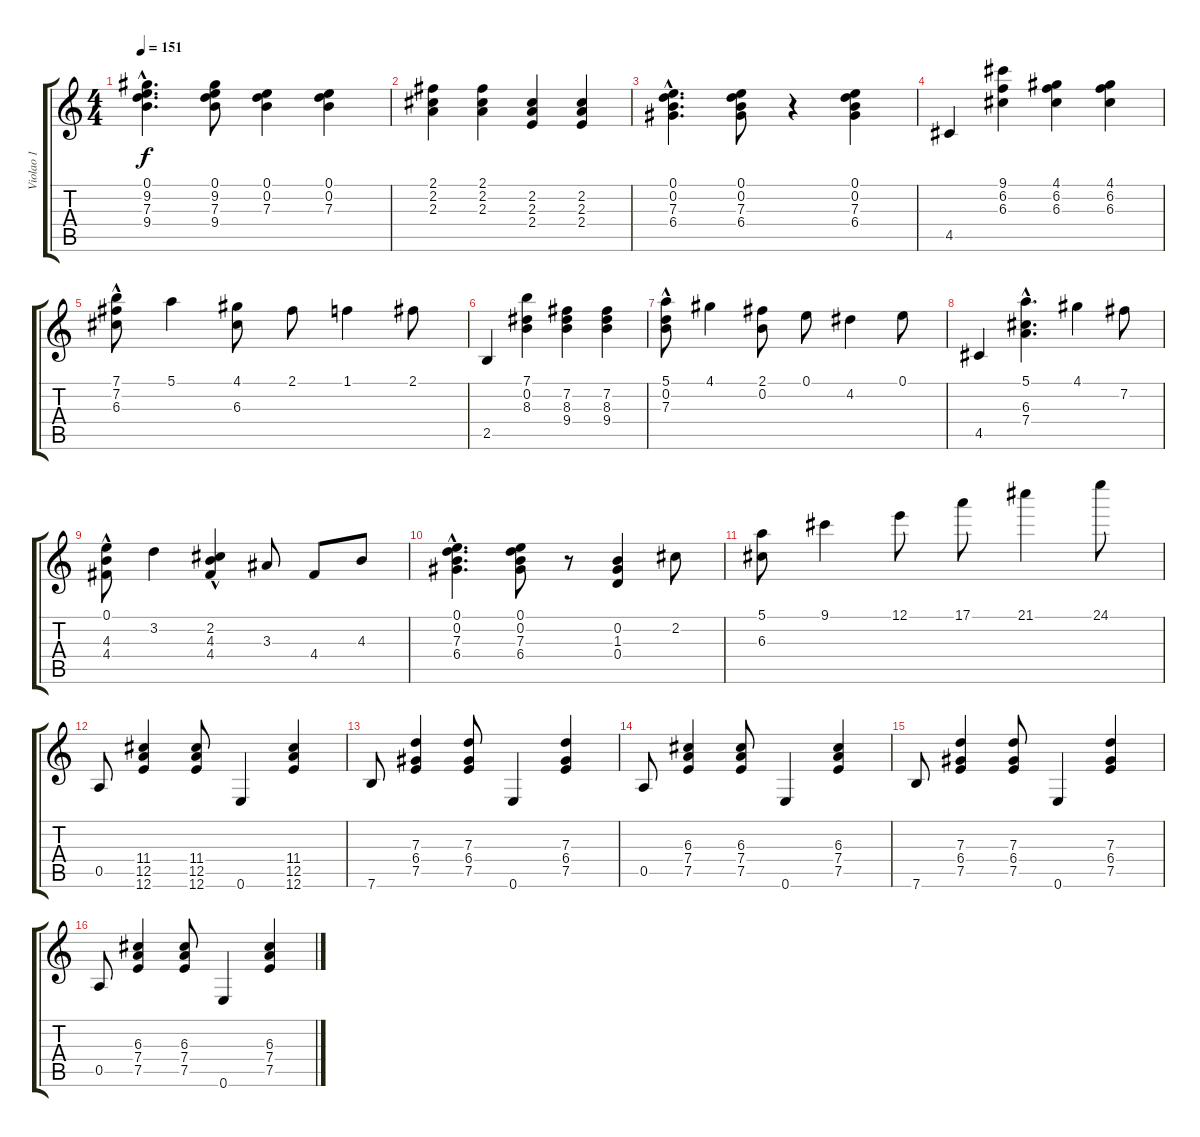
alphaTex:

\track ("Violao 1" "Violao 1") {instrument acousticguitarnylon}
\staff {score tabs}
\tuning (E4 B3 G3 D3 A2 E2) {hide}
\ts (4 4)
\tempo 151
\clef g2
\ks c
(0.1{hac} 9.2{hac} 7.3{hac} 9.4{hac}).4{d dy f} (0.1 9.2 7.3 9.4).8 (0.1 0.2 7.3).4 (0.1 0.2 7.3).4 |
(2.1 2.2 2.3).4 (2.1 2.2 2.3).4 (2.2 2.3 2.4).4 (2.2 2.3 2.4).4 |
(0.1{hac} 0.2{hac} 7.3{hac} 6.4{hac}).4{d} (0.1 0.2 7.3 6.4).8 r.4 (0.1 0.2 7.3 6.4).4 |
4.5.4 (9.1 6.2 6.3).4 (4.1 6.2 6.3).4 (4.1 6.2 6.3).4 |
(7.1 7.2{hac} 6.3{hac}).8 5.1.4 (4.1 6.3).8 2.1.8 1.1.4 2.1.8 |
2.5.4 (7.1 0.2 8.3).4 (7.2 8.3 9.4).4 (7.2 8.3 9.4).4 |
(5.1 0.2{hac} 7.3{hac}).8 4.1.4 (2.1 0.2).8 0.1.8 4.2.4 0.1.8 |
4.5.4 (5.1{hac} 6.3{hac} 7.4{hac}).4{d} 4.1.4 7.2.8 |
(0.1 4.3{hac} 4.4{hac}).8 3.2.4 (2.2 4.3{hac} 4.4{hac}).4 3.3.8 4.4.8 4.3.8 |
(0.1{hac} 0.2{hac} 7.3{hac} 6.4{hac}).4{d} (0.1 0.2 7.3 6.4).8 r.8 (0.2 1.3 0.4).4 2.2.8 |
(5.1 6.3).8 9.1.4 12.1.8 17.1.8 21.1.4 24.1.8 |
0.5.8 (11.4 12.5 12.6).4 (11.4 12.5 12.6).8 0.6.4 (11.4 12.5 12.6).4 |
7.6.8 (7.3 6.4 7.5).4 (7.3 6.4 7.5).8 0.6.4 (7.3 6.4 7.5).4 |
0.5.8 (6.3 7.4 7.5).4 (6.3 7.4 7.5).8 0.6.4 (6.3 7.4 7.5).4 |
7.6.8 (7.3 6.4 7.5).4 (7.3 6.4 7.5).8 0.6.4 (7.3 6.4 7.5).4 |
0.5.8 (6.3 7.4 7.5).4 (6.3 7.4 7.5).8 0.6.4 (6.3 7.4 7.5).4
